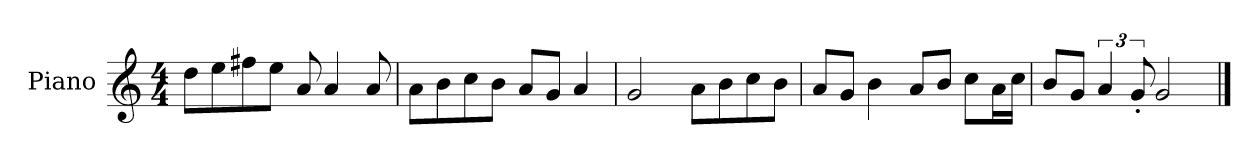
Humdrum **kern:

**kern
*part1
*staff1
*I"Piano
*I'P-no
*clefG2
*k[]
*M4/4
*MM90
=1
8dd\L
8ee\
8ff#X\
8ee\J
8a/
4a/
8a/
=2
8a\L
8b\
8cc\
8b\J
8a/L
8g/J
4a/
=3
2g/
8a\L
8b\
8cc\
8b\J
=4
8a/L
8g/J
4b\
8a/L
8b/J
8cc\L
16a\L
16cc\JJ
=5
8b/L
8g/J
6a/
12g'/
2g/
==
*-
